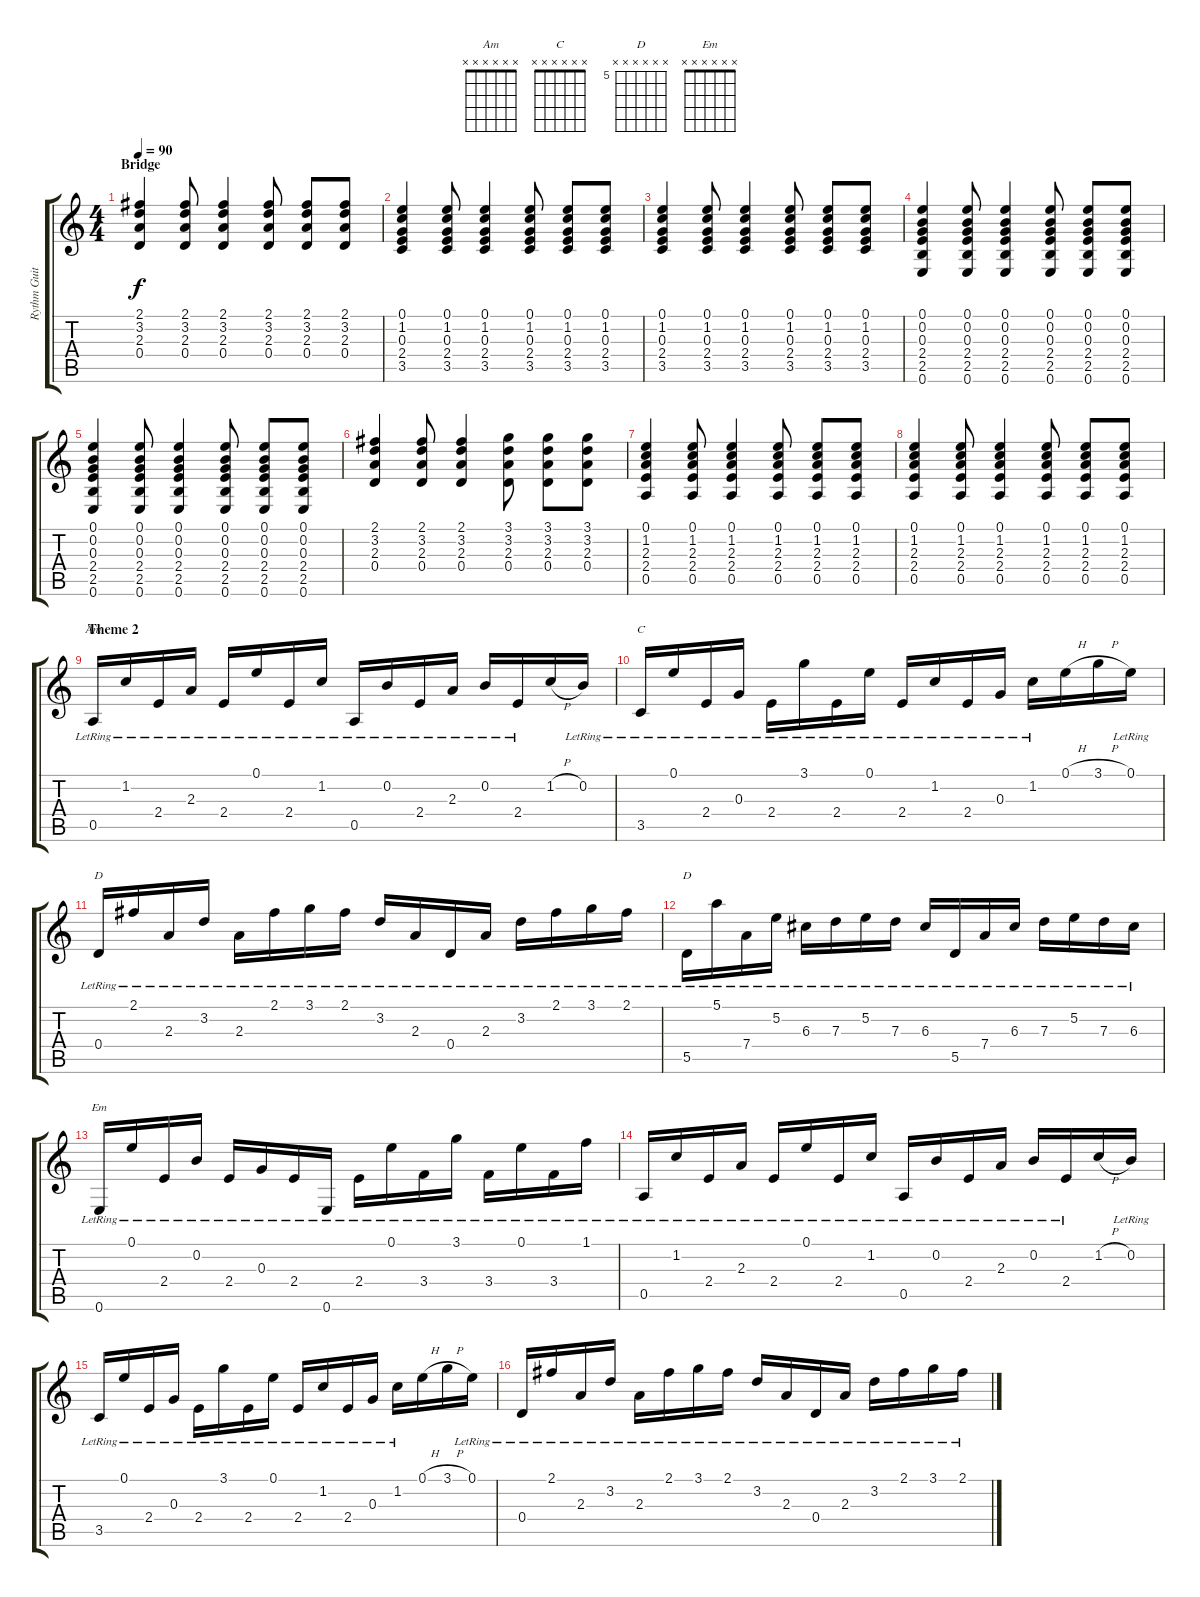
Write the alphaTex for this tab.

\track ("Rythm Guitar" "Rythm Guit") {instrument acousticguitarnylon}
\staff {score tabs}
\tuning (E4 B3 G3 D3 A2 E2) {hide}
\chord ("Am" x x x x x x)
\chord ("C" x x x x x x)
\chord ("D" x x x x x x)
\chord ("D" x x x x x x) {firstfret 5}
\chord ("Em" x x x x x x)
\ts (4 4)
\section ("" "Bridge")
\tempo 90
\clef g2
\ks c
(2.1 3.2 2.3 0.4).4{dy f} (2.1 3.2 2.3 0.4).8 (2.1 3.2 2.3 0.4).4 (2.1 3.2 2.3 0.4).8 (2.1 3.2 2.3 0.4).8 (2.1 3.2 2.3 0.4).8 |
(0.1 1.2 0.3 2.4 3.5).4 (0.1 1.2 0.3 2.4 3.5).8 (0.1 1.2 0.3 2.4 3.5).4 (0.1 1.2 0.3 2.4 3.5).8 (0.1 1.2 0.3 2.4 3.5).8 (0.1 1.2 0.3 2.4 3.5).8 |
(0.1 1.2 0.3 2.4 3.5).4 (0.1 1.2 0.3 2.4 3.5).8 (0.1 1.2 0.3 2.4 3.5).4 (0.1 1.2 0.3 2.4 3.5).8 (0.1 1.2 0.3 2.4 3.5).8 (0.1 1.2 0.3 2.4 3.5).8 |
(0.1 0.2 0.3 2.4 2.5 0.6).4 (0.1 0.2 0.3 2.4 2.5 0.6).8 (0.1 0.2 0.3 2.4 2.5 0.6).4 (0.1 0.2 0.3 2.4 2.5 0.6).8 (0.1 0.2 0.3 2.4 2.5 0.6).8 (0.1 0.2 0.3 2.4 2.5 0.6).8 |
(0.1 0.2 0.3 2.4 2.5 0.6).4 (0.1 0.2 0.3 2.4 2.5 0.6).8 (0.1 0.2 0.3 2.4 2.5 0.6).4 (0.1 0.2 0.3 2.4 2.5 0.6).8 (0.1 0.2 0.3 2.4 2.5 0.6).8 (0.1 0.2 0.3 2.4 2.5 0.6).8 |
(2.1 3.2 2.3 0.4).4 (2.1 3.2 2.3 0.4).8 (2.1 3.2 2.3 0.4).4 (3.1 3.2 2.3 0.4).8 (3.1 3.2 2.3 0.4).8 (3.1 3.2 2.3 0.4).8 |
(0.1 1.2 2.3 2.4 0.5).4 (0.1 1.2 2.3 2.4 0.5).8 (0.1 1.2 2.3 2.4 0.5).4 (0.1 1.2 2.3 2.4 0.5).8 (0.1 1.2 2.3 2.4 0.5).8 (0.1 1.2 2.3 2.4 0.5).8 |
(0.1 1.2 2.3 2.4 0.5).4 (0.1 1.2 2.3 2.4 0.5).8 (0.1 1.2 2.3 2.4 0.5).4 (0.1 1.2 2.3 2.4 0.5).8 (0.1 1.2 2.3 2.4 0.5).8 (0.1 1.2 2.3 2.4 0.5).8 |
\section ("" "Theme 2")
0.5{lr}.16{ch "Am" volume 12} 1.2{lr}.16 2.4{lr}.16 2.3{lr}.16 2.4{lr}.16 0.1{lr}.16 2.4{lr}.16 1.2{lr}.16 0.5{lr}.16 0.2{lr}.16 2.4{lr}.16 2.3{lr}.16 0.2{lr}.16 2.4{lr}.16 1.2{h}.16 0.2{lr}.16 |
3.5{lr}.16{ch "C"} 0.1{lr}.16 2.4{lr}.16 0.3{lr}.16 2.4{lr}.16 3.1{lr}.16 2.4{lr}.16 0.1{lr}.16 2.4{lr}.16 1.2{lr}.16 2.4{lr}.16 0.3{lr}.16 1.2{lr}.16 0.1{h}.16 3.1{h}.16 0.1{lr}.16 |
0.4{lr}.16{ch "D"} 2.1{lr}.16 2.3{lr}.16 3.2{lr}.16 2.3{lr}.16 2.1{lr}.16 3.1{lr}.16 2.1{lr}.16 3.2{lr}.16 2.3{lr}.16 0.4{lr}.16 2.3{lr}.16 3.2{lr}.16 2.1{lr}.16 3.1{lr}.16 2.1{lr}.16 |
5.5{lr}.16{ch "D"} 5.1{lr}.16 7.4{lr}.16 5.2{lr}.16 6.3{lr}.16 7.3{lr}.16 5.2{lr}.16 7.3{lr}.16 6.3{lr}.16 5.5{lr}.16 7.4{lr}.16 6.3{lr}.16 7.3{lr}.16 5.2{lr}.16 7.3{lr}.16 6.3{lr}.16 |
0.6{lr}.16{ch "Em"} 0.1{lr}.16 2.4{lr}.16 0.2{lr}.16 2.4{lr}.16 0.3{lr}.16 2.4{lr}.16 0.6{lr}.16 2.4{lr}.16 0.1{lr}.16 3.4{lr}.16 3.1{lr}.16 3.4{lr}.16 0.1{lr}.16 3.4{lr}.16 1.1{lr}.16 |
0.5{lr}.16 1.2{lr}.16 2.4{lr}.16 2.3{lr}.16 2.4{lr}.16 0.1{lr}.16 2.4{lr}.16 1.2{lr}.16 0.5{lr}.16 0.2{lr}.16 2.4{lr}.16 2.3{lr}.16 0.2{lr}.16 2.4{lr}.16 1.2{h}.16 0.2{lr}.16 |
3.5{lr}.16 0.1{lr}.16 2.4{lr}.16 0.3{lr}.16 2.4{lr}.16 3.1{lr}.16 2.4{lr}.16 0.1{lr}.16 2.4{lr}.16 1.2{lr}.16 2.4{lr}.16 0.3{lr}.16 1.2{lr}.16 0.1{h}.16 3.1{h}.16 0.1{lr}.16 |
0.4{lr}.16 2.1{lr}.16 2.3{lr}.16 3.2{lr}.16 2.3{lr}.16 2.1{lr}.16 3.1{lr}.16 2.1{lr}.16 3.2{lr}.16 2.3{lr}.16 0.4{lr}.16 2.3{lr}.16 3.2{lr}.16 2.1{lr}.16 3.1{lr}.16 2.1{lr}.16
